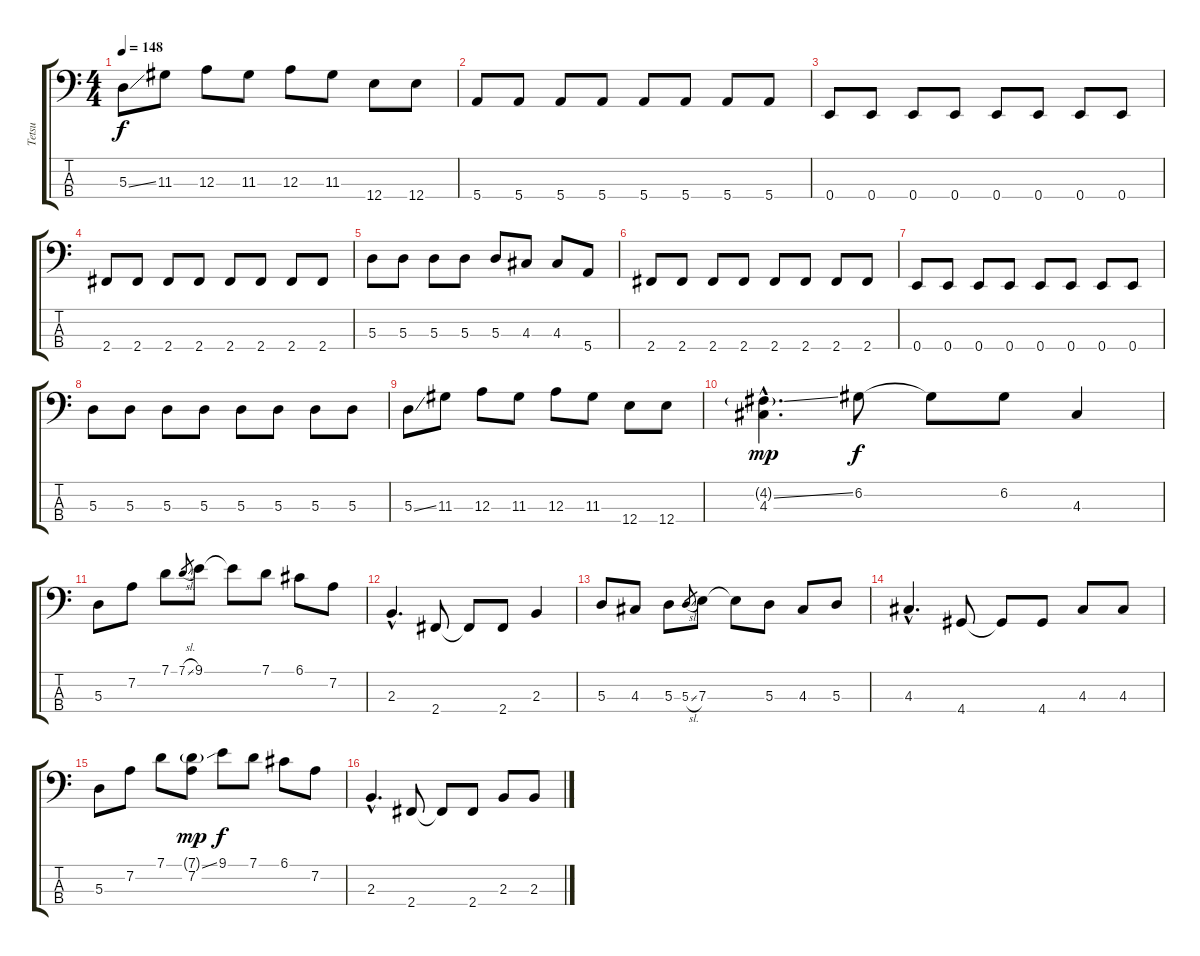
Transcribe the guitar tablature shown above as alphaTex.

\track ("Tetsu" "Tetsu") {instrument electricbasspick}
\staff {score tabs}
\tuning (G2 D2 A1 E1) {hide}
\ts (4 4)
\tempo 148
\clef f4
\ks c
5.3{ss}.8{dy f} 11.3.8 12.3.8 11.3.8 12.3.8 11.3.8 12.4.8 12.4.8 |
5.4.8 5.4.8 5.4.8 5.4.8 5.4.8 5.4.8 5.4.8 5.4.8 |
0.4.8 0.4.8 0.4.8 0.4.8 0.4.8 0.4.8 0.4.8 0.4.8 |
2.4.8 2.4.8 2.4.8 2.4.8 2.4.8 2.4.8 2.4.8 2.4.8 |
5.3.8 5.3.8 5.3.8 5.3.8 5.3.8 4.3.8 4.3.8 5.4.8 |
2.4.8 2.4.8 2.4.8 2.4.8 2.4.8 2.4.8 2.4.8 2.4.8 |
0.4.8 0.4.8 0.4.8 0.4.8 0.4.8 0.4.8 0.4.8 0.4.8 |
5.3.8 5.3.8 5.3.8 5.3.8 5.3.8 5.3.8 5.3.8 5.3.8 |
5.3{ss}.8 11.3.8 12.3.8 11.3.8 12.3.8 11.3.8 12.4.8 12.4.8 |
(4.2{ss g hac} 4.3{hac}).4{d dy mp} 6.2.8{dy f} 6.2{t}.8 6.2.8 4.3.4 |
5.3.8 7.2.8 7.1.8 7.1{sl}.8{gr} 9.1.8 9.1{t}.8 7.1.8 6.1.8 7.2.8 |
2.3{hac}.4{d} 2.4.8 2.4{t}.8 2.4.8 2.3.4 |
5.3.8 4.3.8 5.3.8 5.3{sl}.8{gr} 7.3.8 7.3{t}.8 5.3.8 4.3.8 5.3.8 |
4.3{hac}.4{d} 4.4.8 4.4{t}.8 4.4.8 4.3.8 4.3.8 |
5.3.8 7.2.8 7.1.8 (7.1{ss g} 7.2).8{dy mp} 9.1.8{dy f} 7.1.8 6.1.8 7.2.8 |
2.3{hac}.4{d} 2.4.8 2.4{t}.8 2.4.8 2.3.8 2.3.8
